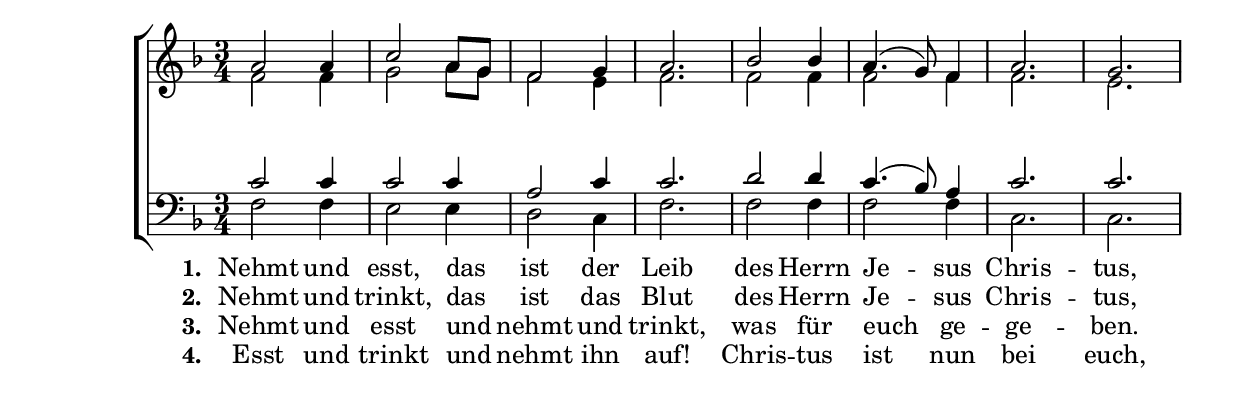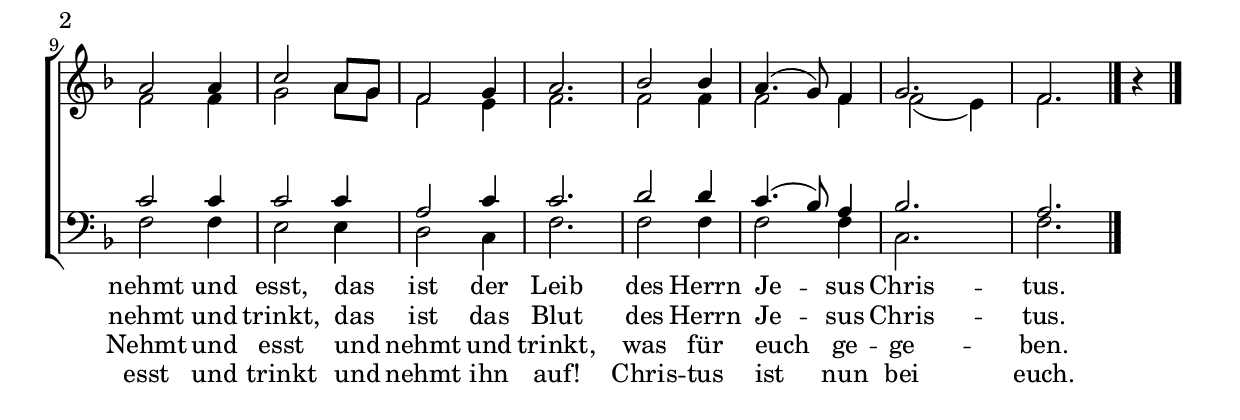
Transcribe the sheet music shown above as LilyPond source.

\include "deutsch.ly"

#(set! paper-alist (cons '("kindle" . (cons (* 210 mm) (* 100 mm))) paper-alist))
#(set-default-paper-size "kindle")

Praes = {
  \time 3/4
  \key f \major
}

\new ChoirStaff <<
\new Staff { \Praes <<
 \new Voice = "Sopran" { \voiceOne \relative a' { \Praes
   a2 a4 | c2 a8[ g] | f2 g4 | a2. | b2 b4 | a4.( g8) f4 | a2. | g2. |
   a2 a4 | c2 a8[ g] | f2 g4 | a2. | b2 b4 | a4.( g8) f4 | g2. | f2. | }}
 \addlyrics { \set stanza = #"1. " Nehmt und esst, das _ ist der Leib des Herrn Je -- sus Chris -- tus, nehmt und esst, das _ ist der Leib des Herrn Je -- sus Chris -- tus. }
 \addlyrics { \set stanza = #"2. " Nehmt und trinkt, das _ ist das Blut des Herrn Je -- sus Chris -- tus, nehmt und trinkt, das _ ist das Blut des Herrn Je -- sus Chris -- tus. }
 \addlyrics { \set stanza = #"3. " Nehmt und esst und _ nehmt und trinkt, was für euch ge -- ge -- ben. Nehmt und esst und _ nehmt und trinkt, was für euch ge -- ge -- ben. }
 \addlyrics { \set stanza = #"4. " Esst und trinkt und _ nehmt ihn auf! Chris -- tus ist nun bei euch, esst und trinkt und _ nehmt ihn auf! Chris -- tus ist nun bei euch. }
 \new Voice = "Alt" { \voiceTwo \relative f' { \Praes
   f2 f4 | g2 a8[ g] | f2 e4 | f2. | f2 f4 | f2 f4 | f2. | e2. |
   f2 f4 | g2 a8[ g] | f2 e4 | f2. | f2 f4 | f2 f4 | f2( e4) | f2. | }}
 >>
 r4 \bar "|." }
\new Staff { \Praes \clef "bass" <<
 \new Voice = "Tenor" { \voiceOne \relative c' { \Praes
   c2 c4 | c2 c4 | a2 c4 | c2. | d2 d4 | c4.( b8) a4 | c2. | c2. |
   c2 c4 | c2 c4 | a2 c4 | c2. | d2 d4 | c4.( b8) a4 | b2. | a2. | }}
 \new Voice = "Bass" { \voiceTwo \relative f {
   f2 f4 | e2 e4 | d2 c4 | f2. | f2 f4 | f2 f4 | c2. | c2. |
   f2 f4 | e2 e4 | d2 c4 | f2. | f2 f4 | f2 f4 | c2. | f2. | }}
 >>
 \bar "|." }
>>
